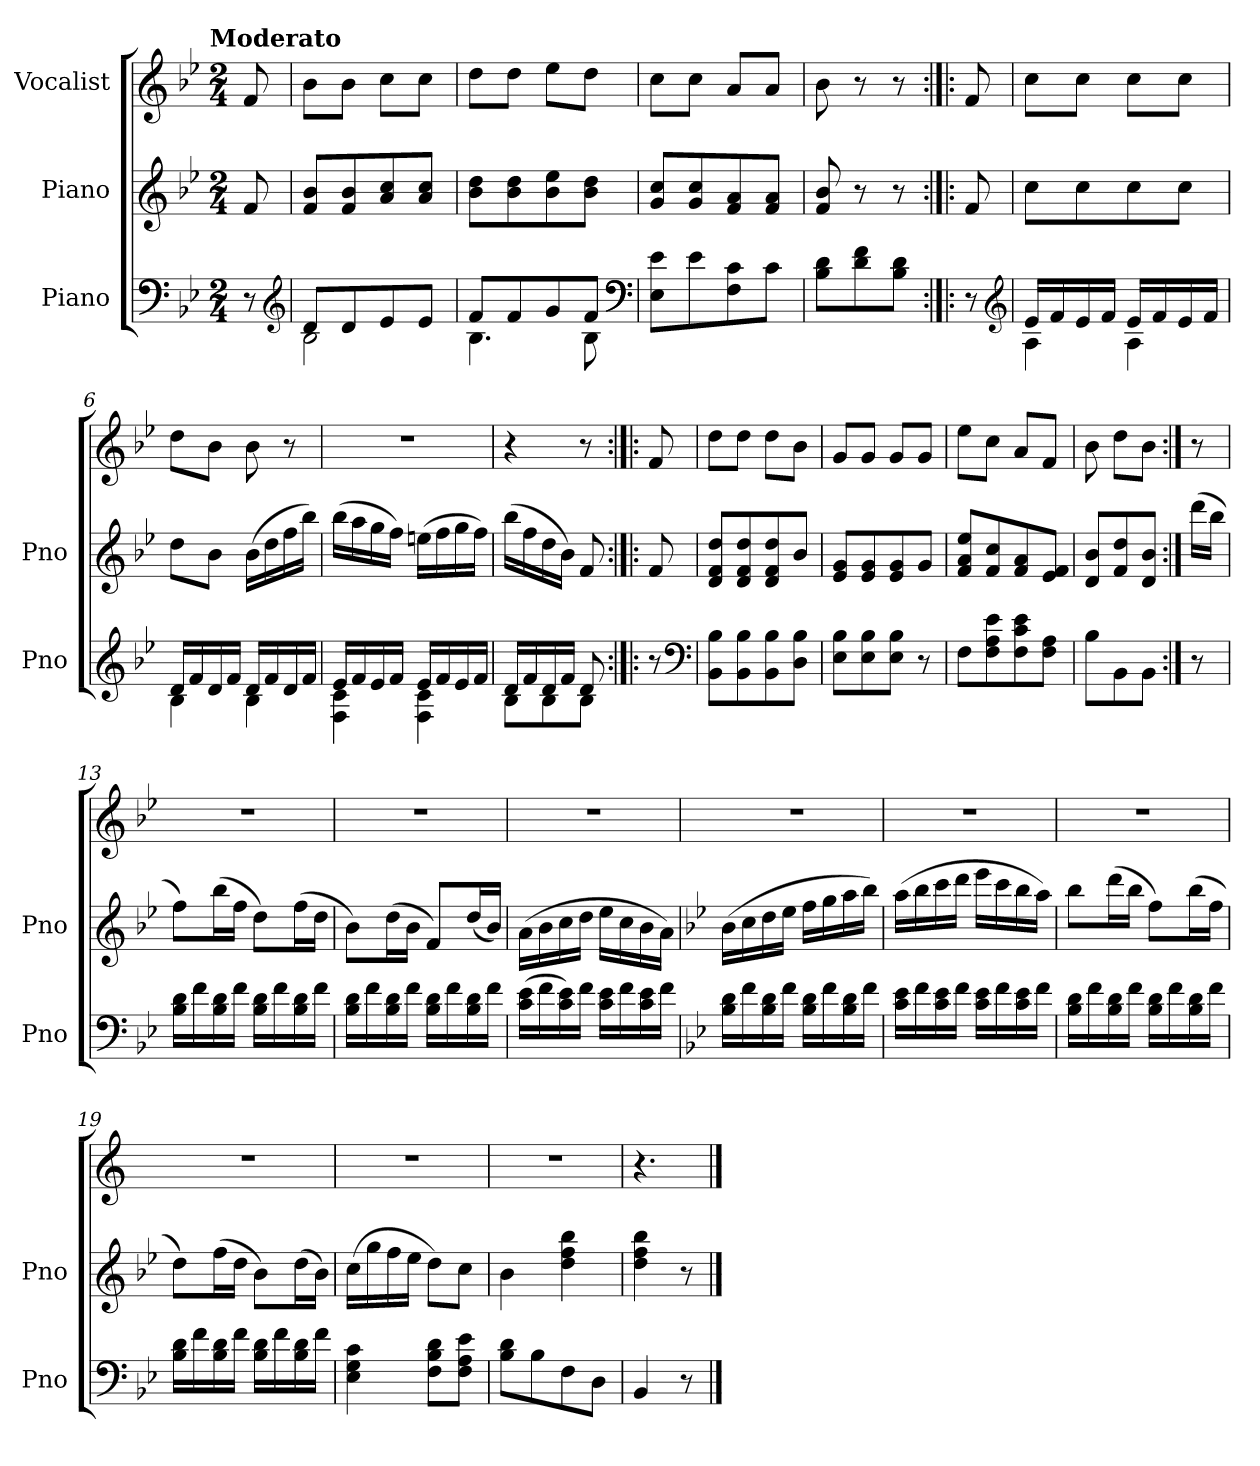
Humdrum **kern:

**kern	**kern	**kern
*part3	*part2	*part1
*staff3	*staff2	*staff1
*I"Piano	*I"Piano	*I"Vocalist
*I'Pno	*I'Pno	*
*clefF4	*clefG2	*clefG2
*k[b-e-]	*k[b-e-]	*k[b-e-]
*B-:	*B-:	*B-:
!!LO:TX:omd:t=Moderato
*M2/4	*M2/4	*M2/4
*MM80	*MM80	*MM80
=	=	=
8r	8f	8f
*clefG2	*	*
=1	=1	=1
*^	*	*
8dL	2B-	8f 8b-L	8b-\L
8d	.	8f 8b-	8b-\J
8e-	.	8a 8cc	8cc\L
8e-J	.	8a 8ccJ	8cc\J
=2	=2	=2	=2
8fL	4.B-	8b- 8ddL	8dd\L
8f	.	8b- 8dd	8dd\J
8g	.	8b- 8ee-	8ee-\L
8fJ	8B-	8b- 8ddJ	8dd\J
*v	*v	*	*
*clefF4	*	*
=3	=3	=3
8E- 8e-L	8g 8ccL	8cc\L
8e-	8g 8cc	8cc\J
8F 8c	8f 8a	8a/L
8cJ	8f 8aJ	8a/J
=4	=4	=4
8B- 8dL	8f 8b-	8b-
8d 8f	8r	8r
8B- 8dJ	8r	8r
=:|!|:	=:|!|:	=:|!|:
8r	8f	8f
*clefG2	*	*
=5	=5	=5
*^	*	*
16e-LL	4A	8ccL	8cc\L
16f	.	.	.
16e-	.	8cc	8cc\J
16fJJ	.	.	.
16e-LL	4A	8cc	8cc\L
16f	.	.	.
16e-	.	8ccJ	8cc\J
16fJJ	.	.	.
=6	=6	=6	=6
16dLL	4B-	8ddL	8dd\L
16f	.	.	.
16d	.	8b-J	8b-\J
16fJJ	.	.	.
16dLL	4B-	(16b-LL	8b-
16f	.	16dd	.
16d	.	16ff	8r
16fJJ	.	16bb-JJ)	.
=7	=7	=7	=7
16e-LL	4F 4c	(16bb-LL	2r
16f	.	16aa	.
16e-	.	16gg	.
16fJJ	.	16ffJJ)	.
16e-LL	4F 4c	(16eenLL	.
16f	.	16ff	.
16e-	.	16gg	.
16fJJ	.	16ffJJ)	.
=8	=8	=8	=8
16dLL	8B-L	(16bb-LL	4r
16f	.	16ff	.
16d	8B-	16dd	.
16fJJ	.	16b-JJ)	.
8d	8B-J	8f	8r
*v	*v	*	*
=:|!|:	=:|!|:	=:|!|:
8r	8f	8f
*clefF4	*	*
=9	=9	=9
8BB- 8B-L	8d 8f 8ddL	8dd\L
8BB- 8B-	8d 8f 8dd	8dd\J
8BB- 8B-	8d 8f 8dd	8dd\L
8D 8B-J	8b-J	8b-\J
=10	=10	=10
8E- 8B-L	8e- 8gL	8g/L
8E- 8B-	8e- 8g	8g/J
8E- 8B-J	8e- 8g	8g/L
8r	8gJ	8g/J
=11	=11	=11
8FL	8f 8a 8ee-L	8ee-\L
8F 8A 8e-	8f 8cc	8cc\J
8F 8c 8e-	8f 8a	8a/L
8F 8AJ	8e- 8fJ	8f/J
=12	=12	=12
8B-L	8d 8b-L	8b-
8BB-	8f 8dd	8dd\L
8BB-J	8d 8b-J	8b-\J
=:|!	=:|!	=:|!
8r	(16dddLL	8r
.	16bb-JJ	.
=13	=13	=13
16B- 16dLL	8ffL)	2r
16f	.	.
16B- 16d	(16bb-L	.
16fJJ	16ffJJ	.
16B- 16dLL	8ddL)	.
16f	.	.
16B- 16d	(16ffL	.
16fJJ	16ddJJ	.
=14	=14	=14
16B- 16dLL	8b-L)	2r
16f	.	.
16B- 16d	(16ddL	.
16fJJ	16b-JJ	.
16B- 16dLL	8fL)	.
16f	.	.
16B- 16d	(16ddL	.
16fJJ	16b-JJ)	.
=15	=15	=15
(16c 16e-LL	(16aLL	2r
16f	16b-	.
16c 16e-)	16cc	.
16fJJ	16ddJJ	.
16c 16e-LL	16ee-LL	.
16f	16cc	.
16c 16e-	16b-	.
16fJJ	16aJJ)	.
=16	=16	=16
*	*	*k[]
16B- 16dLL	(16b-LL	2r
16f	16cc	.
16B- 16d	16dd	.
16fJJ	16ee-JJ	.
16B- 16dLL	16ffLL	.
16f	16gg	.
16B- 16d	16aa	.
16fJJ	16bb-JJ)	.
=17	=17	=17
16c 16e-LL	(16aaLL	2r
16f	16bb-	.
16c 16e-	16ccc	.
16fJJ	16dddJJ	.
16c 16e-LL	16eee-LL	.
16f	16ccc	.
16c 16e-	16bb-	.
16fJJ	16aaJJ)	.
=18	=18	=18
16B- 16dLL	8bb-L	2r
16f	.	.
16B- 16d	(16dddL	.
16fJJ	16bb-JJ	.
16B- 16dLL	8ffL)	.
16f	.	.
16B- 16d	(16bb-L	.
16fJJ	16ffJJ	.
=19	=19	=19
16B- 16dLL	8ddL)	2r
16f	.	.
16B- 16d	(16ffL	.
16fJJ	16ddJJ	.
16B- 16dLL	8b-L)	.
16f	.	.
16B- 16d	(16ddL	.
16fJJ	16b-JJ)	.
=20	=20	=20
4E- 4G 4c	(16ccLL	2r
.	16gg	.
.	16ff	.
.	16ee-JJ	.
8F 8B- 8dL	8ddL)	.
8F 8A 8e-J	8ccJ	.
=21	=21	=21
8B- 8dL	4b-	2r
8B-	.	.
8F	4dd 4ff 4bb-	.
8DJ	.	.
=22	=22	=22
4BB-	4dd 4ff 4bb-	4.r
8r	8r	.
==	==	==
*-	*-	*-
